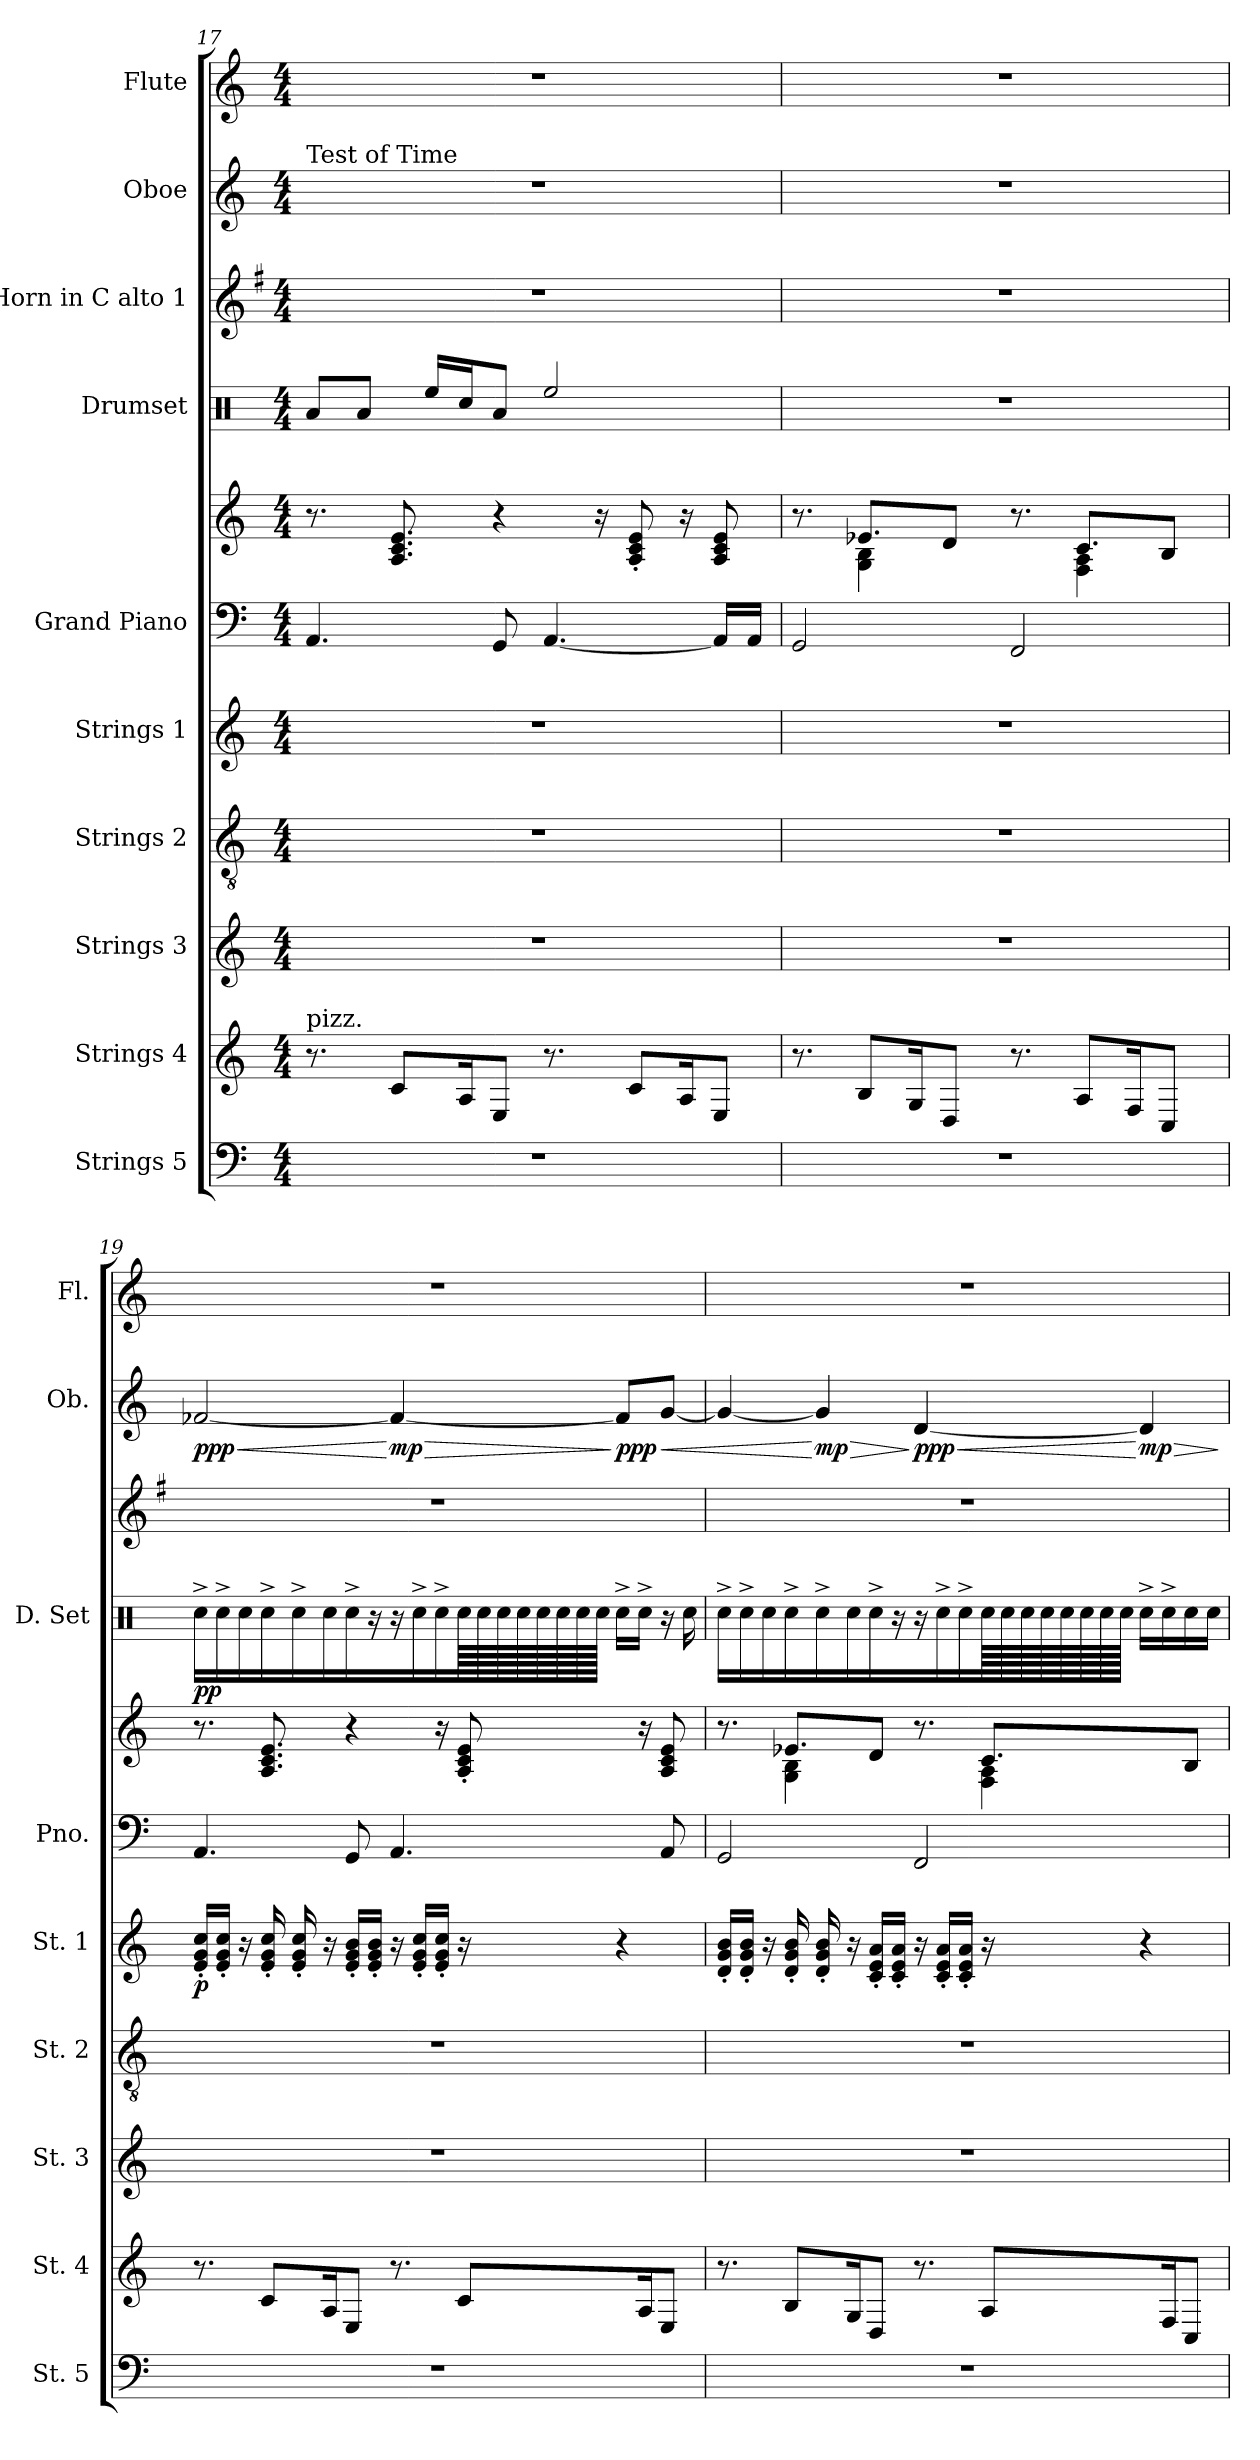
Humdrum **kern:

**kern	**kern	**kern	**kern	**kern	**dynam	**kern	**kern	**kern	**dynam	**kern	**kern	**dynam	**kern
*part10	*part9	*part8	*part7	*part6	*part6	*part5	*part5	*part4	*part4	*part3	*part2	*part2	*part1
*staff11	*staff10	*staff9	*staff8	*staff7	*staff7	*staff6	*staff5	*staff4	*staff4	*staff3	*staff2	*staff2	*staff1
*I"Strings 5	*I"Strings 4	*I"Strings 3	*I"Strings 2	*I"Strings 1	*	*I"Grand Piano	*	*I"Drumset	*	*I"Horn in C alto 1	*I"Oboe	*	*I"Flute
*I'St. 5	*I'St. 4	*I'St. 3	*I'St. 2	*I'St. 1	*	*I'Pno.	*	*I'D. Set	*	*	*I'Ob.	*	*I'Fl.
!!LO:LB:g=z
*clefF4	*clefG2	*clefG2	*clefGv2	*clefG2	*	*clefF4	*clefG2	*clefX	*	*clefG2	*clefG2	*	*clefG2
*	*	*	*	*	*	*	*	*	*	*ITrd4c7	*	*	*
*k[]	*k[]	*k[]	*k[]	*k[]	*	*k[]	*k[]	*k[]	*	*k[]	*k[]	*	*k[]
*M4/4	*M4/4	*M4/4	*M4/4	*M4/4	*	*M4/4	*M4/4	*M4/4	*	*M4/4	*M4/4	*	*M4/4
=17	=17	=17	=17	=17	=17	=17	=17	=17	=17	=17	=17	=17	=17
!	!	!	!	!	!	!	!	!	!	!	!LO:TX:a:t=Test of Time	!	!
!	!LO:TX:a:t=pizz.	!	!	!	!	!	!	!	!	!	!	!	!
1r	8.r	1r	1r	1r	.	4.AA/	8.r	8Ra/L	.	1r	1r	.	1r
.	.	.	.	.	.	.	.	8Ra/J	.	.	.	.	.
.	8c/L	.	.	.	.	.	8.A/ 8.c/ 8.e/	.	.	.	.	.	.
.	.	.	.	.	.	.	.	16Ree/LL	.	.	.	.	.
.	16A/K	.	.	.	.	.	.	16Rcc/J	.	.	.	.	.
.	8E/J	.	.	.	.	8GG/	4r	8Ra/J	.	.	.	.	.
.	8.r	.	.	.	.	[4.AA/	.	2Ree/	.	.	.	.	.
.	.	.	.	.	.	.	16r	.	.	.	.	.	.
.	8c/L	.	.	.	.	.	8A/' 8c/' 8e/'	.	.	.	.	.	.
.	16A/K	.	.	.	.	.	16r	.	.	.	.	.	.
.	8E/J	.	.	.	.	16AA/LL]	8A/ 8c/ 8e/	.	.	.	.	.	.
.	.	.	.	.	.	16AA/JJ	.	.	.	.	.	.	.
=18	=18	=18	=18	=18	=18	=18	=18	=18	=18	=18	=18	=18	=18
*	*	*	*	*	*	*	*^	*	*	*	*	*	*
1r	8.r	1r	1r	1r	.	2GG/	8.r	8.ryy	1r	.	1r	1r	.	1r
.	8B/L	.	.	.	.	.	8.e-X/L	4G\ 4B\	.	.	.	.	.	.
.	16G/K	.	.	.	.	.	.	.	.	.	.	.	.	.
.	8D/J	.	.	.	.	.	8d/J	.	.	.	.	.	.	.
.	.	.	.	.	.	.	.	4ryy	.	.	.	.	.	.
.	8.r	.	.	.	.	2FF/	8.r	.	.	.	.	.	.	.
.	8A/L	.	.	.	.	.	8.c/L	4F\ 4A\	.	.	.	.	.	.
.	16F/K	.	.	.	.	.	.	.	.	.	.	.	.	.
.	8C/J	.	.	.	.	.	8B/J	.	.	.	.	.	.	.
.	.	.	.	.	.	.	.	16ryy	.	.	.	.	.	.
=19	=19	=19	=19	=19	=19	=19	=19	=19	=19	=19	=19	=19	=19	=19
!	!	!	!	!	!LO:DY:b	!	!	!	!	!LO:DY:b	!	!	!LO:HP:b	!
!	!	!	!	!	!	!	!	!	!	!	!	!	!LO:DY:n=1:b	!
*	*	*	*	*	*	*	*v	*v	*	*	*	*	*	*
1r	8.r	1r	1r	16e/' 16g/' 16cc/'LL	p	4.AA/	8.r	16Rcc^\LL	pp	1r	[2f-X/	< ppp	1r
.	.	.	.	16e/' 16g/' 16cc/'JJ	.	.	.	16Rcc^\	.	.	.	.	.
.	.	.	.	16r	.	.	.	16Rcc\	.	.	.	.	.
.	8c/L	.	.	16e/' 16g/' 16cc/'	.	.	8.A/ 8.c/ 8.e/	16Rcc^\JJ	.	.	.	.	.
.	.	.	.	16e/' 16g/' 16cc/'	.	.	.	16Rcc^\LL	.	.	.	.	.
.	16A/K	.	.	16r	.	.	.	16Rcc\	.	.	.	.	.
.	8E/J	.	.	16e/' 16g/' 16b/'LL	.	8GG/	4r	16Rcc^\JJ	.	.	.	.	.
.	.	.	.	16e/' 16g/' 16b/'JJ	.	.	.	16r	.	.	.	.	.
!	!	!	!	!	!	!	!	!	!	!	!	!LO:HP:n=1:b	!
!	!	!	!	!	!	!	!	!	!	!	!	!LO:DY:n=2:b	!
.	8.r	.	.	16r	.	4.AA/	.	16r	.	.	4f-/_	[ > mp	.
.	.	.	.	16e/' 16g/' 16cc/'LL	.	.	.	16Rcc^\LL	.	.	.	.	.
.	.	.	.	16e/' 16g/' 16cc/'JJ	.	.	16r	16Rcc^\	.	.	.	.	.
*	*	*	*	*	*	*	*	*tremolo	*	*	*	*	*
.	8c/L	.	.	16r	.	.	8A/' 8c/' 8e/'	128Rcc\	.	.	.	.	.
.	.	.	.	.	.	.	.	128Rcc\	.	.	.	.	.
.	.	.	.	.	.	.	.	128Rcc\	.	.	.	.	.
.	.	.	.	.	.	.	.	128Rcc\	.	.	.	.	.
.	.	.	.	.	.	.	.	128Rcc\	.	.	.	.	.
.	.	.	.	.	.	.	.	128Rcc\	.	.	.	.	.
.	.	.	.	.	.	.	.	128Rcc\	.	.	.	.	.
.	.	.	.	.	.	.	.	128Rcc\JJJJJ	.	.	.	.	.
*	*	*	*	*	*	*	*	*Xtremolo	*	*	*	*	*
!	!	!	!	!	!	!	!	!	!	!	!	!LO:DY:n=3:b	!
.	.	.	.	4r	.	.	.	16Rcc^\LL	.	.	8f-/L]	] ppp	.
.	16A/K	.	.	.	.	.	16r	16Rcc^\JJ	.	.	.	.	.
!	!	!	!	!	!	!	!	!	!	!	!	!LO:HP:b	!
.	8E/J	.	.	.	.	8AA/	8A/ 8c/ 8e/	16r	.	.	[8g/J	<	.
.	.	.	.	.	.	.	.	16Rcc\	.	.	.	.	.
!!LO:PB:g=z
=20	=20	=20	=20	=20	=20	=20	=20	=20	=20	=20	=20	=20	=20
*	*	*	*	*	*	*	*^	*	*	*	*	*	*
1r	8.r	1r	1r	16d/' 16g/' 16b/'LL	.	2GG/	8.r	8.ryy	16Rcc^\LL	.	1r	4g/_	.	1r
.	.	.	.	16d/' 16g/' 16b/'JJ	.	.	.	.	16Rcc^\	.	.	.	.	.
.	.	.	.	16r	.	.	.	.	16Rcc\	.	.	.	.	.
.	8B/L	.	.	16d/' 16g/' 16b/'	.	.	8.e-X/L	4G\ 4B\	16Rcc^\JJ	.	.	.	.	.
!	!	!	!	!	!	!	!	!	!	!	!	!	!LO:HP:n=1:b	!
!	!	!	!	!	!	!	!	!	!	!	!	!	!LO:DY:n=1:b	!
.	.	.	.	16d/' 16g/' 16b/'	.	.	.	.	16Rcc^\LL	.	.	4g/]	[ > mp	.
.	16G/K	.	.	16r	.	.	.	.	16Rcc\	.	.	.	.	.
.	8D/J	.	.	16c/' 16e/' 16a/'LL	.	.	8d/J	.	16Rcc^\JJ	.	.	.	.	.
.	.	.	.	16c/' 16e/' 16a/'JJ	.	.	.	4ryy	16r	.	.	.	.	.
!	!	!	!	!	!	!	!	!	!	!	!	!	!LO:HP:n=1:b	!
!	!	!	!	!	!	!	!	!	!	!	!	!	!LO:DY:n=2:b	!
.	8.r	.	.	16r	.	2FF/	8.r	.	16r	.	.	[4d/	] < ppp	.
.	.	.	.	16c/' 16e/' 16a/'LL	.	.	.	.	16Rcc^\LL	.	.	.	.	.
.	.	.	.	16c/' 16e/' 16a/'JJ	.	.	.	.	16Rcc^\	.	.	.	.	.
*	*	*	*	*	*	*	*	*	*tremolo	*	*	*	*	*
.	8A/L	.	.	16r	.	.	8.c/L	4F\ 4A\	128Rcc\	.	.	.	.	.
.	.	.	.	.	.	.	.	.	128Rcc\	.	.	.	.	.
.	.	.	.	.	.	.	.	.	128Rcc\	.	.	.	.	.
.	.	.	.	.	.	.	.	.	128Rcc\	.	.	.	.	.
.	.	.	.	.	.	.	.	.	128Rcc\	.	.	.	.	.
.	.	.	.	.	.	.	.	.	128Rcc\	.	.	.	.	.
.	.	.	.	.	.	.	.	.	128Rcc\	.	.	.	.	.
.	.	.	.	.	.	.	.	.	128Rcc\JJJJJ	.	.	.	.	.
*	*	*	*	*	*	*	*	*	*Xtremolo	*	*	*	*	*
!	!	!	!	!	!	!	!	!	!	!	!	!	!LO:HP:n=1:b	!
!	!	!	!	!	!	!	!	!	!	!	!	!	!LO:DY:n=3:b	!
.	.	.	.	4r	.	.	.	.	16Rcc^\LL	.	.	4d/]	[ > mp	.
.	16F/K	.	.	.	.	.	.	.	16Rcc^\	.	.	.	.	.
.	8C/J	.	.	.	.	.	8B/J	.	16Rcc\	.	.	.	.	.
.	.	.	.	.	.	.	.	16ryy	16Rcc\JJ	.	.	.	.	.
*	*	*	*	*	*	*	*v	*v	*	*	*	*	*	*
.	.	.	.	.	.	.	.	.	.	.	.	]	.
=	=	=	=	=	=	=	=	=	=	=	=	=	=
*-	*-	*-	*-	*-	*-	*-	*-	*-	*-	*-	*-	*-	*-
